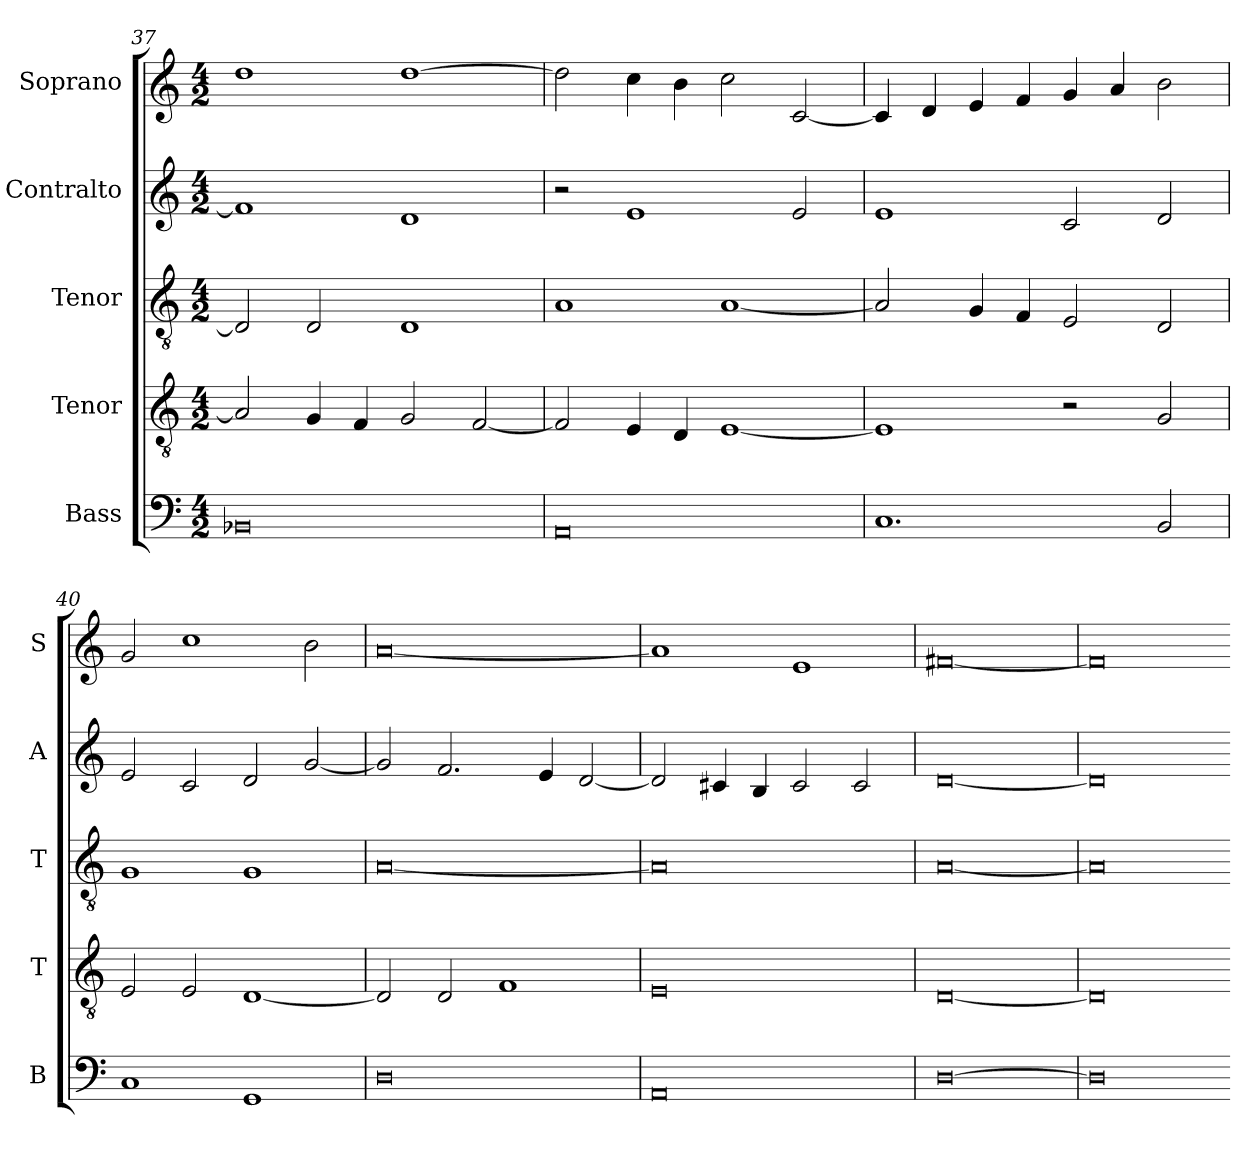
**kern	**kern	**kern	**kern	**kern
*part5	*part4	*part3	*part2	*part1
*staff5	*staff4	*staff3	*staff2	*staff1
*I"Bass	*I"Tenor	*I"Tenor	*I"Contralto	*I"Soprano
*I'B	*I'T	*I'T	*I'A	*I'S
*clefF4	*clefGv2	*clefGv2	*clefG2	*clefG2
*k[]	*k[]	*k[]	*k[]	*k[]
*D:dor	*D:dor	*D:dor	*D:dor	*D:dor
*M4/2	*M4/2	*M4/2	*M4/2	*M4/2
=37	=37	=37	=37	=37
0BB-X	2A]	2D]	1f]	1dd
.	4G	2D	.	.
.	4F	.	.	.
.	2G	1D	1d	[1dd
.	[2F	.	.	.
=38	=38	=38	=38	=38
0AA	2F]	1A	2r	2dd]
.	4E	.	1e	4cc
.	4D	.	.	4b
.	[1E	[1A	.	2cc
.	.	.	2e	[2c
=39	=39	=39	=39	=39
1.C	1E]	2A]	1e	4c]
.	.	.	.	4d
.	.	4G	.	4e
.	.	4F	.	4f
.	2r	2E	2c	4g
.	.	.	.	4a
2BB	2G	2D	2d	2b
=40	=40	=40	=40	=40
1C	2E	1G	2e	2g
.	2E	.	2c	1cc
1GG	[1D	1G	2d	.
.	.	.	[2g	2b
=41	=41	=41	=41	=41
0D	2D]	[0A	2g]	[0a
.	2D	.	2.f	.
.	1F	.	.	.
.	.	.	4e	.
.	.	.	[2d	.
=42	=42	=42	=42	=42
0AA	0E	0A]	2d]	1a]
.	.	.	4c#X	.
.	.	.	4B	.
.	.	.	2c#	1e
.	.	.	2c#	.
=43	=43	=43	=43	=43
[0D	[0D	[0A	[0d	[0f#X
=44	=44	=44	=44	=44
0D]	0D]	0A]	0d]	0f#]
=-	=-	=-	=-	=-
*-	*-	*-	*-	*-
